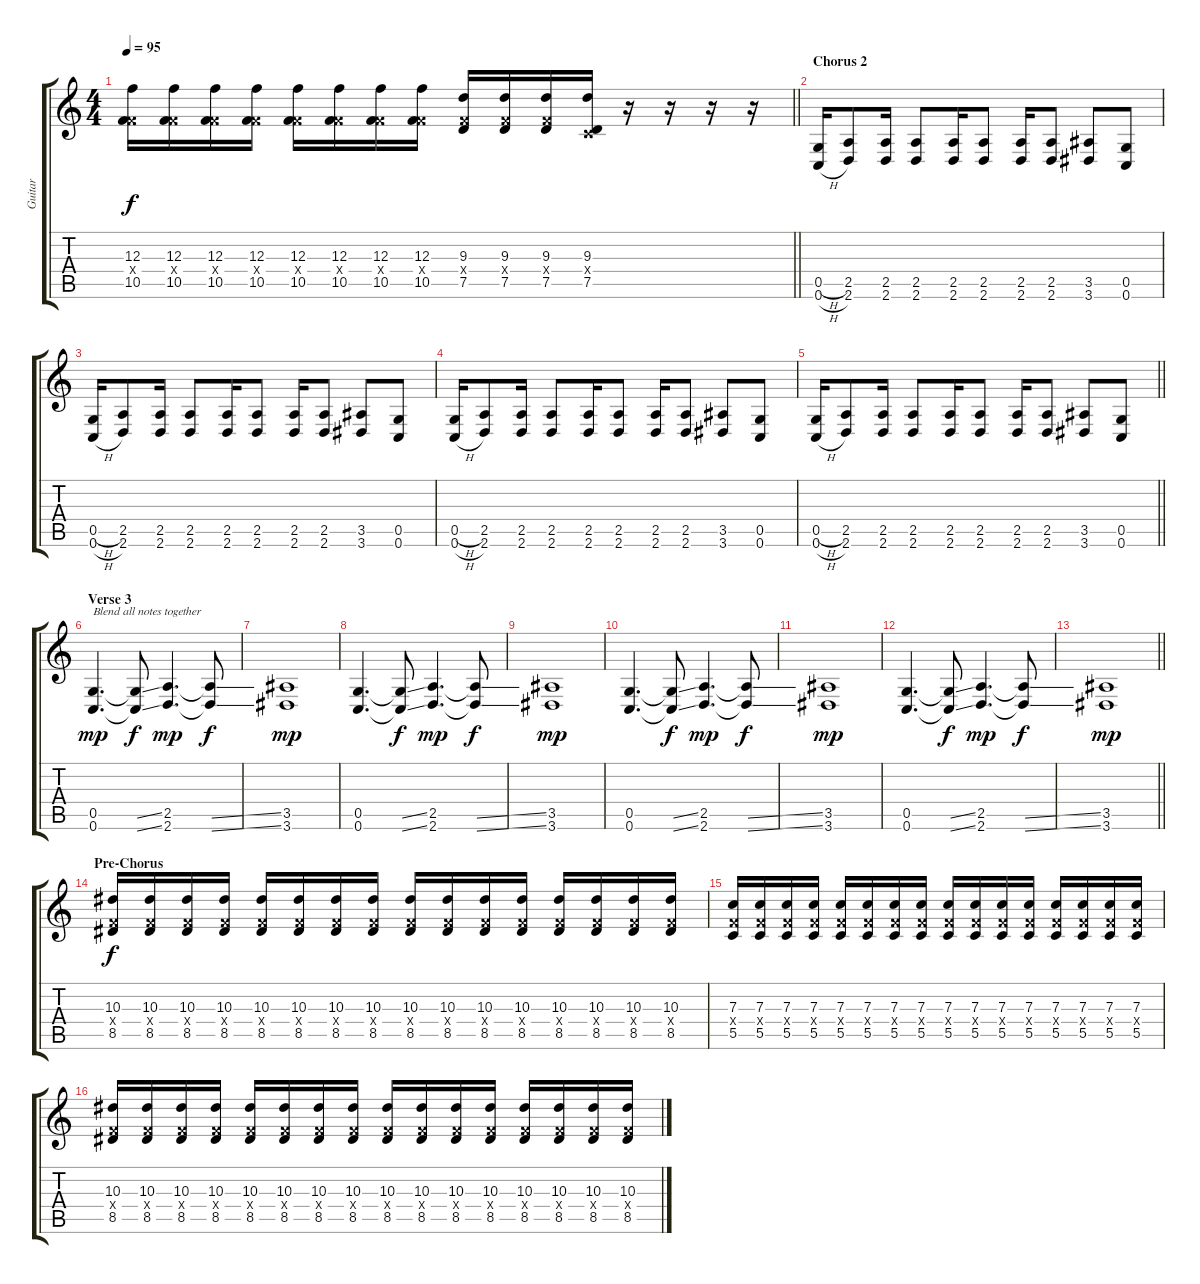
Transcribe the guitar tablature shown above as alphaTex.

\track ("Guitar" "Guitar") {instrument distortionguitar}
\staff {score tabs}
\tuning (D4 A3 F3 C3 G2 C2) {hide}
\ts (4 4)
\tempo 95
\clef g2
\barLineRight lightlight
\ks c
(12.3 5.4{x} 10.5).16{dy f} (12.3 5.4{x} 10.5).16 (12.3 5.4{x} 10.5).16 (12.3 5.4{x} 10.5).16 (12.3 5.4{x} 10.5).16 (12.3 5.4{x} 10.5).16 (12.3 5.4{x} 10.5).16 (12.3 5.4{x} 10.5).16 (9.3 5.4{x} 7.5).16 (9.3 5.4{x} 7.5).16 (9.3 5.4{x} 7.5).16 (9.3 0.4{x} 7.5).16 r.16 r.16 r.16 r.16 |
\section ("" "Chorus 2")
(0.5{h} 0.6{h}).16 (2.5 2.6).8 (2.5 2.6).16 (2.5 2.6).8 (2.5 2.6).16 (2.5 2.6).8 (2.5 2.6).16 (2.5 2.6).8 (3.5 3.6).8 (0.5 0.6).8 |
(0.5{h} 0.6{h}).16 (2.5 2.6).8 (2.5 2.6).16 (2.5 2.6).8 (2.5 2.6).16 (2.5 2.6).8 (2.5 2.6).16 (2.5 2.6).8 (3.5 3.6).8 (0.5 0.6).8 |
(0.5{h} 0.6{h}).16 (2.5 2.6).8 (2.5 2.6).16 (2.5 2.6).8 (2.5 2.6).16 (2.5 2.6).8 (2.5 2.6).16 (2.5 2.6).8 (3.5 3.6).8 (0.5 0.6).8 |
\barLineRight lightlight
(0.5{h} 0.6{h}).16 (2.5 2.6).8 (2.5 2.6).16 (2.5 2.6).8 (2.5 2.6).16 (2.5 2.6).8 (2.5 2.6).16 (2.5 2.6).8 (3.5 3.6).8 (0.5 0.6).8 |
\section ("" "Verse 3")
(0.5 0.6).4{d txt "Blend all notes together" dy mp} (0.5{ss t} 0.6{ss t}).8{dy f} (2.5 2.6).4{d dy mp} (2.5{ss t} 2.6{ss t}).8{dy f} |
(3.5 3.6).1{dy mp} |
(0.5 0.6).4{d} (0.5{ss t} 0.6{ss t}).8{dy f} (2.5 2.6).4{d dy mp} (2.5{ss t} 2.6{ss t}).8{dy f} |
(3.5 3.6).1{dy mp} |
(0.5 0.6).4{d} (0.5{ss t} 0.6{ss t}).8{dy f} (2.5 2.6).4{d dy mp} (2.5{ss t} 2.6{ss t}).8{dy f} |
(3.5 3.6).1{dy mp} |
(0.5 0.6).4{d} (0.5{ss t} 0.6{ss t}).8{dy f} (2.5 2.6).4{d dy mp} (2.5{ss t} 2.6{ss t}).8{dy f} |
\barLineRight lightlight
(3.5 3.6).1{dy mp} |
\section ("" "Pre-Chorus")
(10.3 5.4{x} 8.5).16{dy f} (10.3 5.4{x} 8.5).16 (10.3 5.4{x} 8.5).16 (10.3 5.4{x} 8.5).16 (10.3 5.4{x} 8.5).16 (10.3 5.4{x} 8.5).16 (10.3 5.4{x} 8.5).16 (10.3 5.4{x} 8.5).16 (10.3 5.4{x} 8.5).16 (10.3 5.4{x} 8.5).16 (10.3 5.4{x} 8.5).16 (10.3 5.4{x} 8.5).16 (10.3 5.4{x} 8.5).16 (10.3 5.4{x} 8.5).16 (10.3 5.4{x} 8.5).16 (10.3 5.4{x} 8.5).16 |
(7.3 5.4{x} 5.5).16 (7.3 5.4{x} 5.5).16 (7.3 5.4{x} 5.5).16 (7.3 5.4{x} 5.5).16 (7.3 5.4{x} 5.5).16 (7.3 5.4{x} 5.5).16 (7.3 5.4{x} 5.5).16 (7.3 5.4{x} 5.5).16 (7.3 5.4{x} 5.5).16 (7.3 5.4{x} 5.5).16 (7.3 5.4{x} 5.5).16 (7.3 5.4{x} 5.5).16 (7.3 5.4{x} 5.5).16 (7.3 5.4{x} 5.5).16 (7.3 5.4{x} 5.5).16 (7.3 5.4{x} 5.5).16 |
(10.3 5.4{x} 8.5).16 (10.3 5.4{x} 8.5).16 (10.3 5.4{x} 8.5).16 (10.3 5.4{x} 8.5).16 (10.3 5.4{x} 8.5).16 (10.3 5.4{x} 8.5).16 (10.3 5.4{x} 8.5).16 (10.3 5.4{x} 8.5).16 (10.3 5.4{x} 8.5).16 (10.3 5.4{x} 8.5).16 (10.3 5.4{x} 8.5).16 (10.3 5.4{x} 8.5).16 (10.3 5.4{x} 8.5).16 (10.3 5.4{x} 8.5).16 (10.3 5.4{x} 8.5).16 (10.3 5.4{x} 8.5).16
